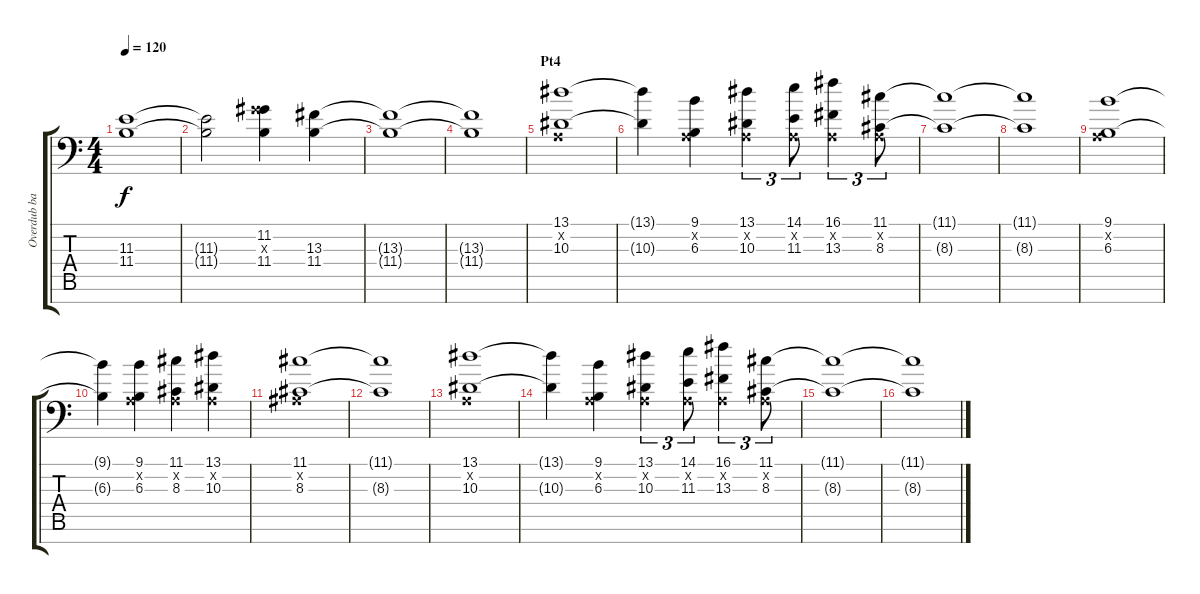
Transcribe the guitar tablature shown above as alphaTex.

\track ("Overdub bagpipe arranged for guitar" "Overdub ba") {instrument bagpipe}
\staff {score tabs}
\tuning (D4 A3 F3 C3 G2 D2 A1) {hide}
\ts (4 4)
\tempo 120
\clef f4
\ks c
(11.3{t} 11.4{t}).1{dy f} |
(11.3{t} 11.4{t}).2 (11.2 15.3{x} 11.4).4 (13.3 11.4).4 |
(13.3{t} 11.4{t}).1 |
(13.3{t} 11.4{t}).1 |
\section ("" "Pt4")
(13.1 0.2{x} 10.3).1{volume 12 balance 13 instrument bagpipe} |
(13.1{t} 10.3{t}).4 (9.1 0.2{x} 6.3).4 (13.1 0.2{x} 10.3).4{tu (3 2)} (14.1 0.2{x} 11.3).8{tu (3 2)} (16.1 0.2{x} 13.3).4{tu (3 2)} (11.1 0.2{x} 8.3).8{tu (3 2)} |
(11.1{t} 8.3{t}).1 |
(11.1{t} 8.3{t}).1 |
(9.1 0.2{x} 6.3).1 |
(9.1{t} 6.3{t}).4 (9.1 0.2{x} 6.3).4 (11.1 0.2{x} 8.3).4 (13.1 0.2{x} 10.3).4 |
(11.1 1.2{x} 8.3).1 |
(11.1{t} 8.3{t}).1 |
(13.1 0.2{x} 10.3).1 |
(13.1{t} 10.3{t}).4 (9.1 0.2{x} 6.3).4 (13.1 0.2{x} 10.3).4{tu (3 2)} (14.1 0.2{x} 11.3).8{tu (3 2)} (16.1 0.2{x} 13.3).4{tu (3 2)} (11.1 0.2{x} 8.3).8{tu (3 2)} |
(11.1{t} 8.3{t}).1 |
(11.1{t} 8.3{t}).1
